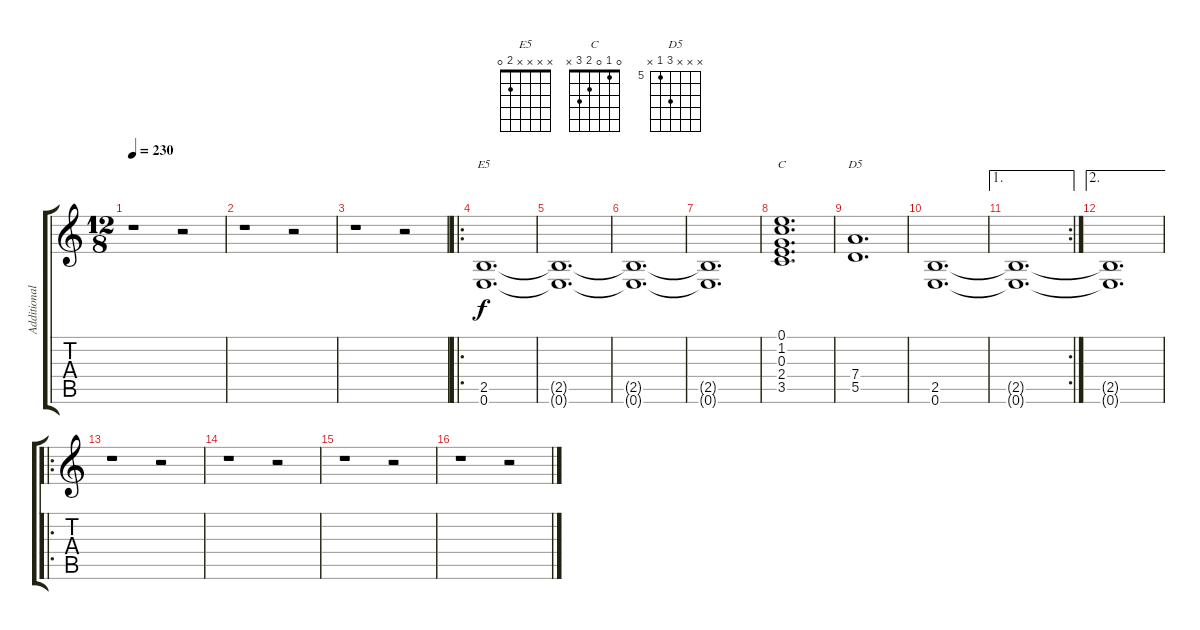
\track ("Additional Rhythm" "Additional") {instrument distortionguitar}
\staff {score tabs}
\tuning (E4 B3 G3 D3 A2 E2) {hide}
\chord ("E5" x x x x 2 0)
\chord ("C" 0 1 0 2 3 x)
\chord ("D5" x x x 7 5 x) {firstfret 5}
\ts (12 8)
\tempo 230
\clef g2
\ks c
r.1{dy f} r.2 |
r.1 r.2 |
r.1 r.2 |
\ro
(2.5 0.6).1{d ch "E5"} |
(2.5{t} 0.6{t}).1{d} |
(2.5{t} 0.6{t}).1{d} |
(2.5{t} 0.6{t}).1{d} |
(0.1 1.2 0.3 2.4 3.5).1{d ch "C"} |
(7.4 5.5).1{d ch "D5"} |
(2.5 0.6).1{d} |
\ae 1
\rc 2
(2.5{t} 0.6{t}).1{d} |
\ae 2
(2.5{t} 0.6{t}).1{d} |
\ro
r.1 r.2 |
r.1 r.2 |
r.1 r.2 |
r.1 r.2
